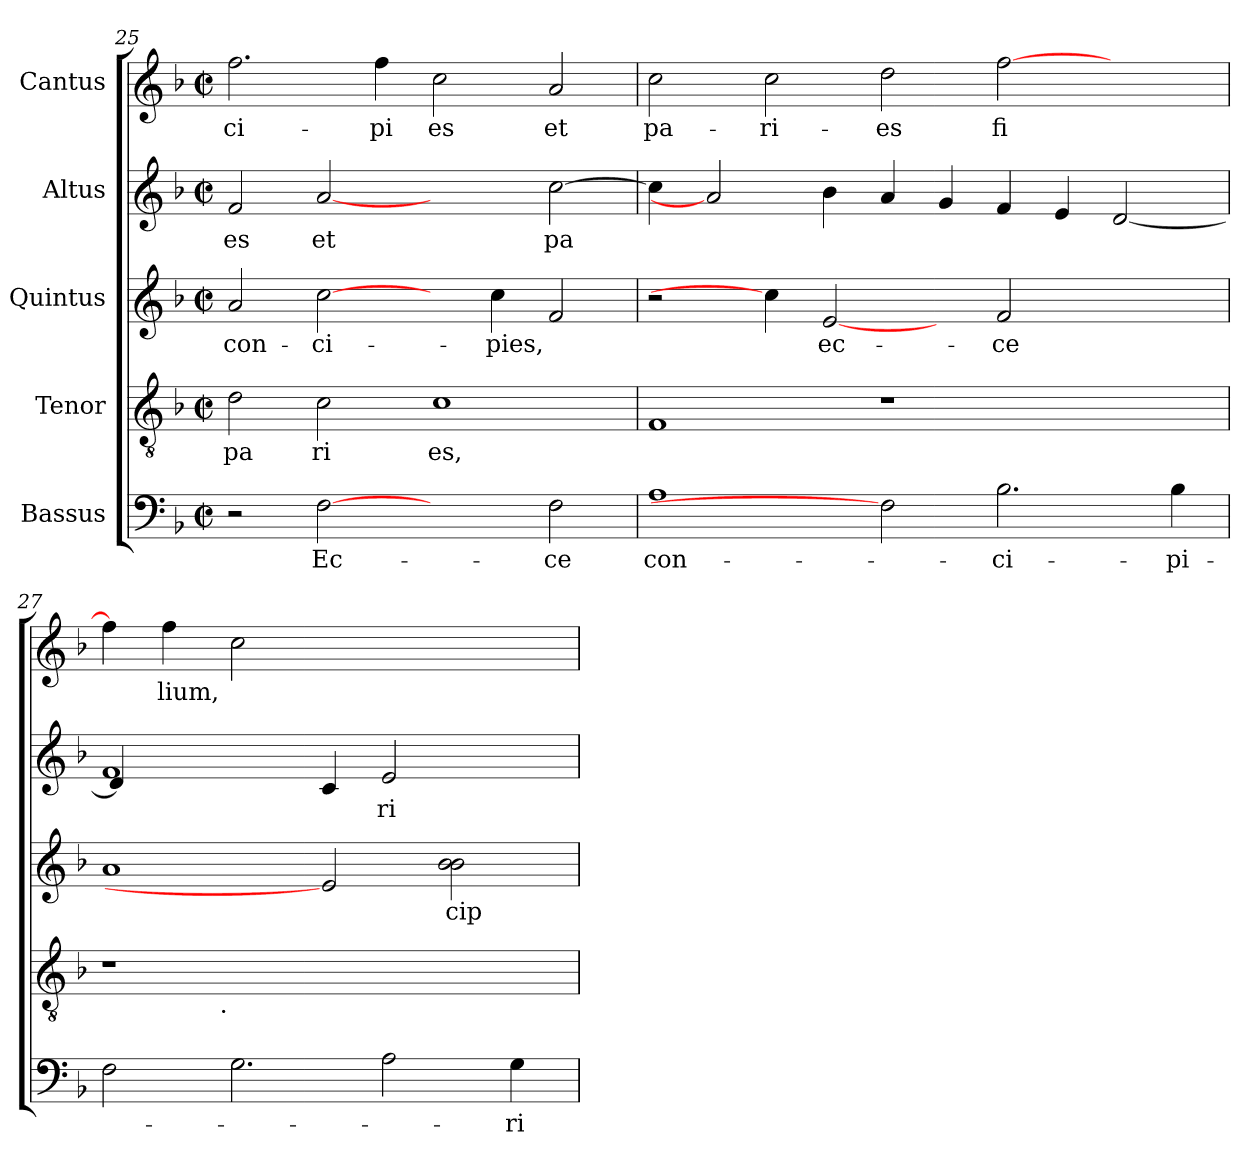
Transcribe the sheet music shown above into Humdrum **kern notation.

**kern	**text	**kern	**text	**kern	**text	**kern	**text	**kern	**text
*part5	*part5	*part4	*part4	*part3	*part3	*part2	*part2	*part1	*part1
*staff5	*staff5	*staff4	*staff4	*staff3	*staff3	*staff2	*staff2	*staff1	*staff1
*I"Bassus	*	*I"Tenor	*	*I"Quintus	*	*I"Altus	*	*I"Cantus	*
*clefF4	*	*clefGv2	*	*clefG2	*	*clefG2	*	*clefG2	*
*k[b-]	*	*k[b-]	*	*k[b-]	*	*k[b-]	*	*k[b-]	*
*F:	*	*F:	*	*F:	*	*F:	*	*F:	*
*M2/2	*	*M2/2	*	*M2/2	*	*M2/2	*	*M2/2	*
*met(c|)	*	*met(c|)	*	*met(c|)	*	*met(c|)	*	*met(c|)	*
=25	=25	=25	=25	=25	=25	=25	=25	=25	=25
!	!	!	!LO:LY:b:cj	!	!LO:LY:b	!	!LO:LY:b	!	!LO:LY:b:cj
2r	.	2d\	pa	2a/	con-	2f/	es	2.ff\	-ci-
!	!LO:LY:b:cj	!	!LO:LY:b:cj	!	!LO:LY:b	!	!LO:LY:b	!	!
[2F	Ec-	2c\	ri	[2cc\	-ci-	[2a	et	.	.
!	!	!	!	!	!	!	!	!	!LO:LY:b:cj
.	.	.	.	.	.	.	.	4ff\	-pi
!	!	!	!LO:LY:b:cj	!	!	!	!	!	!LO:LY:b:cj
2ryy	.	1c	es,	4ryy	.	2ryy	.	2cc\	es
!	!	!	!	!	!LO:LY:b	!	!	!	!
.	.	.	.	4cc\	-pies,	.	.	.	.
!	!LO:LY:b:cj	!	!	!	!LO:LY:b	!	!LO:LY:b	!	!LO:LY:b:cj
2F\	-ce	.	.	2f/	.	[>2cc\	pa	2a/	et
=26	=26	=26	=26	=26	=26	=26	=26	=26	=26
!	!LO:LY:b:cj	!	!LO:LY:b:cj	!	!	!	!LO:LY:b	!	!LO:LY:b:cj
1A	con-	1F	.	2r	.	4cc\]	.	2cc\	pa-
.	.	.	.	.	.	2a]	.	.	.
!	!	!	!	!	!	!	!	!	!LO:LY:b:cj
.	.	.	.	4cc\]	.	.	.	2cc\	-ri-
!	!	!	!	!	!LO:LY:b	!	!LO:LY:b	!	!
.	.	.	.	[2e	ec-	4b-\	.	.	.
!	!	!	!	!	!	!	!LO:LY:b	!	!LO:LY:b:cj
2F]	.	1r	.	.	.	4a/	.	2dd\	-es
!	!	!	!	!	!	!	!LO:LY:b	!	!
.	.	.	.	4ryy	.	4g/	.	.	.
!	!LO:LY:b:cj	!	!	!	!LO:LY:b	!	!LO:LY:b	!	!LO:LY:b:cj
2.B-\	-ci-	.	.	2f/	-ce	4f/	.	[>2ff\	fi-
!	!	!	!	!	!	!	!LO:LY:b	!	!
.	.	.	.	.	.	4e/	.	.	.
!	!	!	!	!	!	!	!LO:LY:b	!	!
.	.	2ryy	.	2ryy	.	[<2d/	.	2ryy	.
!	!LO:LY:b:cj	!	!	!	!	!	!	!	!
4B-\	-pi-	.	.	.	.	.	.	.	.
=27	=27	=27	=27	=27	=27	=27	=27	=27	=27
*	*	*	*	*	*	*^	*	*	*
!	!	!	!	!	!	!	!	!LO:LY:b	!	!LO:LY:b:cj
*	*	*^	*	*	*	*	*	*	*	*
2F\	.	1r	4ryy	.	1a	.	1f	4d/]	.	4ff\]	--
!	!	!	!	!	!	!	!	!	!	!	!LO:LY:b:cj
.	.	.	8...ryy	.	.	.	.	4ryy	.	4ff\	-lium,
!	!	!	!LO:TX:b:t=.	!	!	!	!	!	!	!	!
.	.	.	1ryy	.	.	.	.	.	.	.	.
!	!	!	!	!	!	!	!	!	!	!	!LO:LY:b:cj
2.G\	.	.	.	.	.	.	.	1.ryy	.	2cc\	.
!	!	!	!	!	!	!	!	!	!LO:LY:b	!	!
.	.	1ryy	.	.	2e]	.	4c/	.	.	1ryy	.
!	!	!	!	!	!	!	!	!	!LO:LY:b	!	!
2A\	.	.	.	.	.	.	2e/	.	ri	.	.
.	.	.	2ryy	.	.	.	.	.	.	.	.
!	!	!	!	!	!	!LO:LY:b	!	!	!	!	!
.	.	.	.	.	2b-\ 2b-\	cip-	.	.	.	.	.
!	!LO:LY:b:cj	!	!	!	!	!	!	!	!	!	!
4G\	-ri-	.	.	.	.	.	4ryy	.	.	.	.
.	.	.	64ryy	.	.	.	.	.	.	.	.
*	*	*v	*v	*	*	*	*v	*v	*	*	*
=	=	=	=	=	=	=	=	=	=
*-	*-	*-	*-	*-	*-	*-	*-	*-	*-
